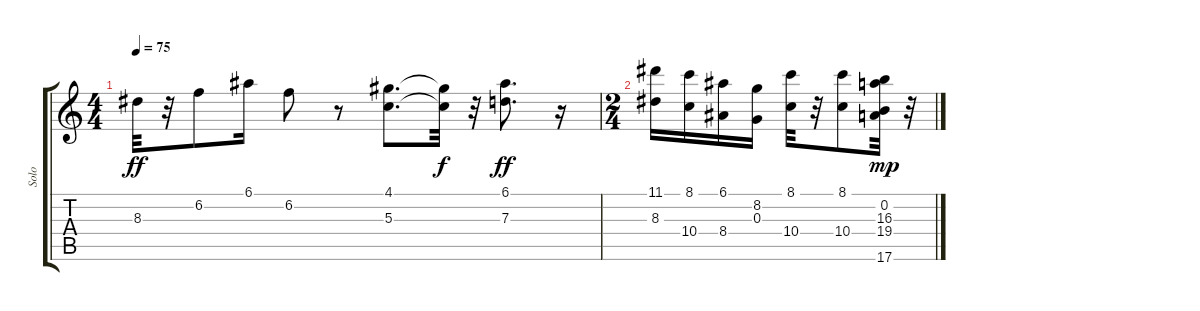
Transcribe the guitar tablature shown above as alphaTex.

\track ("Solo" "Solo") {instrument electricguitarclean}
\staff {score tabs}
\tuning (E4 B3 G3 D3 A2 E2) {hide}
\ts (4 4)
\tempo 75
\clef g2
\ks c
8.3.32{dy ff} r.32 6.2.8 6.1.16 6.2.8 r.8 (4.1 5.3).8{d} (4.1{t} 5.3{t}).32{dy f} r.32 (6.1 7.3).8{d dy ff} r.16 |
\ts (2 4)
(11.1 8.3).16 (8.1 10.4).16 (6.1 8.4).16 (8.2 0.3).16 (8.1 10.4).32 r.32 (8.1 10.4).8 (0.2 16.3 19.4 17.6).32{dy mp} r.32
